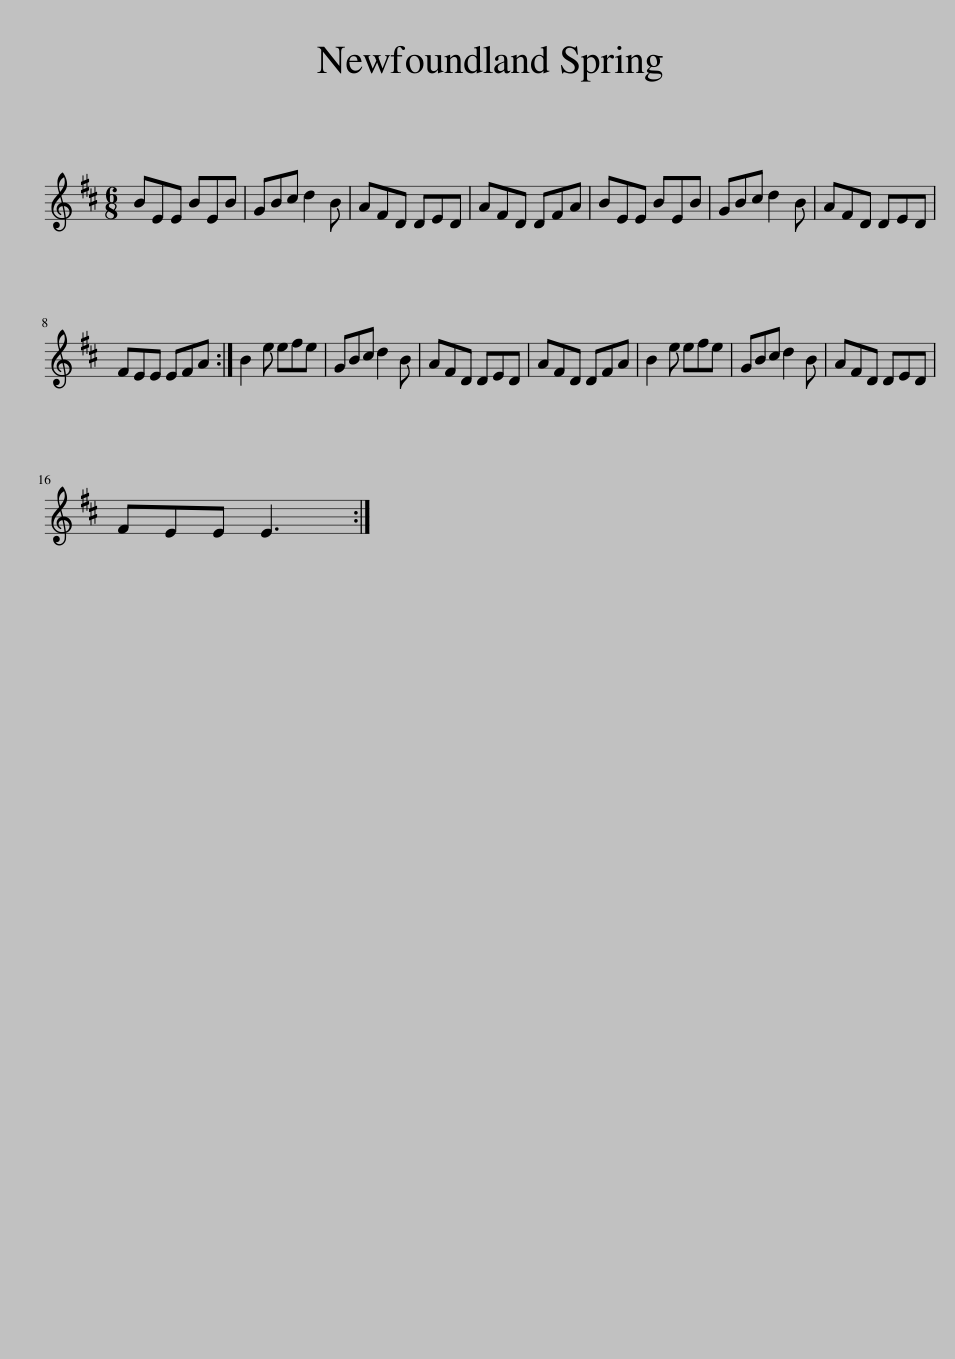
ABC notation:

X:1
L:1/8
M:6/8
I:linebreak $
K:D
V:1 treble
V:1
 BEE BEB | GBc d2 B | AFD DED | AFD DFA | BEE BEB | %5
 GBc d2 B | AFD DED |$ FEE EFA :| B2 e efe | GBc d2 B | %10
 AFD DED | AFD DFA | B2 e efe | GBc d2 B | AFD DED |$ %15
 FEE E3 :| %16
